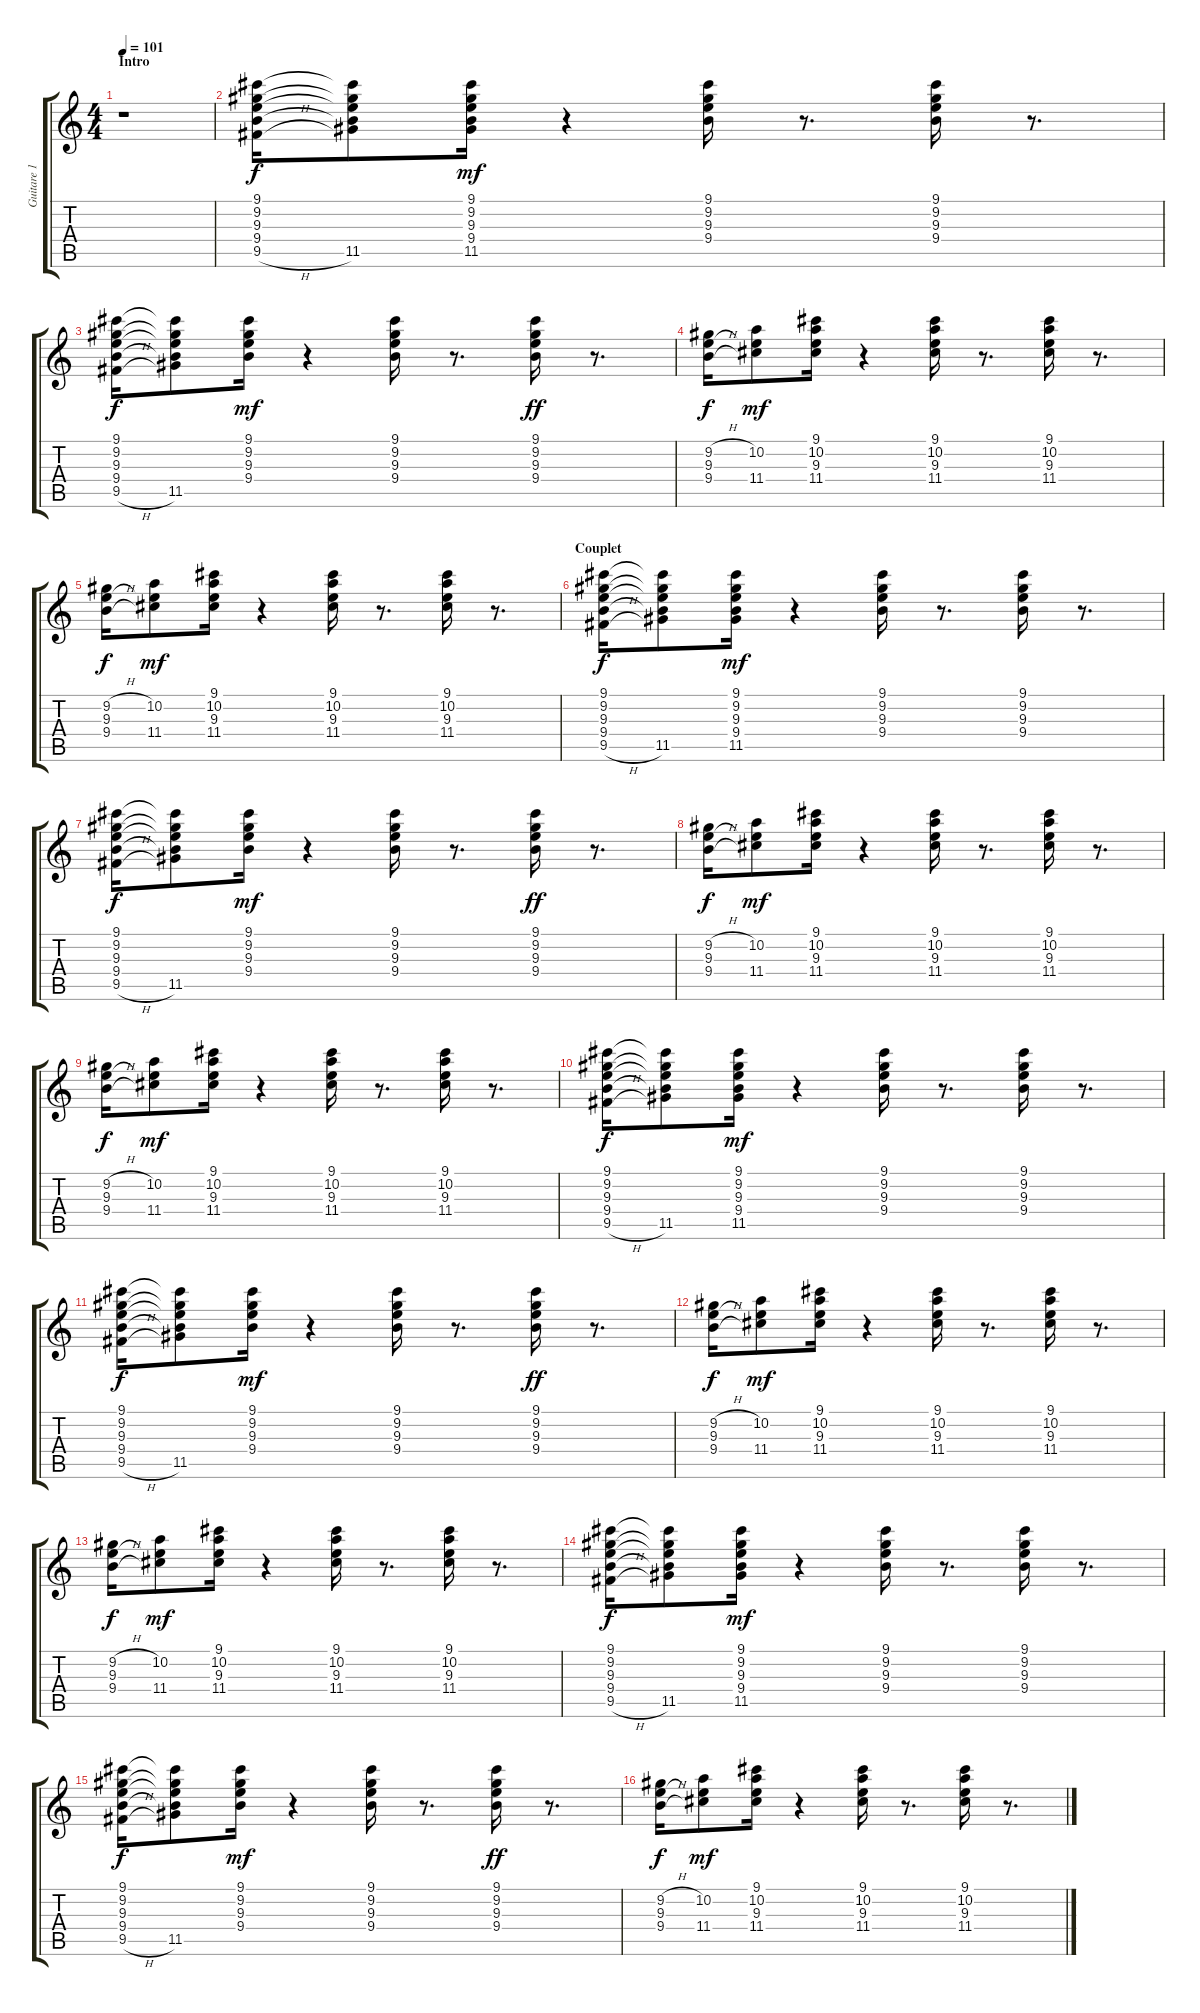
\track ("Guitare 1" "Guitare 1") {instrument electricguitarmuted}
\staff {score tabs}
\tuning (E4 B3 G3 D3 A2 E2) {hide}
\ts (4 4)
\section ("" "Intro")
\tempo 101
\clef g2
\ks c
r.1{dy f instrument electricguitarmuted} |
(9.1 9.2 9.3 9.4 9.5{h}).16 (9.1{t} 9.2{t} 9.3{t} 9.4{t} 11.5).8 (9.1 9.2 9.3 9.4 11.5).16{dy mf} r.4 (9.1 9.2 9.3 9.4).16 r.8{d} (9.1 9.2 9.3 9.4).16 r.8{d} |
(9.1 9.2 9.3 9.4 9.5{h}).16{dy f} (9.1{t} 9.2{t} 9.3{t} 9.4{t} 11.5).8 (9.1 9.2 9.3 9.4).16{dy mf} r.4 (9.1 9.2 9.3 9.4).16 r.8{d} (9.1 9.2 9.3 9.4).16{dy ff} r.8{d} |
(9.2{h} 9.3 9.4{h}).16{dy f} (10.2 9.3{t} 11.4).8{dy mf} (9.1 10.2 9.3 11.4).16 r.4 (9.1 10.2 9.3 11.4).16 r.8{d} (9.1 10.2 9.3 11.4).16 r.8{d} |
(9.2{h} 9.3 9.4{h}).16{dy f} (10.2 9.3{t} 11.4).8{dy mf} (9.1 10.2 9.3 11.4).16 r.4 (9.1 10.2 9.3 11.4).16 r.8{d} (9.1 10.2 9.3 11.4).16 r.8{d} |
\section ("" "Couplet")
(9.1 9.2 9.3 9.4 9.5{h}).16{dy f} (9.1{t} 9.2{t} 9.3{t} 9.4{t} 11.5).8 (9.1 9.2 9.3 9.4 11.5).16{dy mf} r.4 (9.1 9.2 9.3 9.4).16 r.8{d} (9.1 9.2 9.3 9.4).16 r.8{d} |
(9.1 9.2 9.3 9.4 9.5{h}).16{dy f} (9.1{t} 9.2{t} 9.3{t} 9.4{t} 11.5).8 (9.1 9.2 9.3 9.4).16{dy mf} r.4 (9.1 9.2 9.3 9.4).16 r.8{d} (9.1 9.2 9.3 9.4).16{dy ff} r.8{d} |
(9.2{h} 9.3 9.4{h}).16{dy f} (10.2 9.3{t} 11.4).8{dy mf} (9.1 10.2 9.3 11.4).16 r.4 (9.1 10.2 9.3 11.4).16 r.8{d} (9.1 10.2 9.3 11.4).16 r.8{d} |
(9.2{h} 9.3 9.4{h}).16{dy f} (10.2 9.3{t} 11.4).8{dy mf} (9.1 10.2 9.3 11.4).16 r.4 (9.1 10.2 9.3 11.4).16 r.8{d} (9.1 10.2 9.3 11.4).16 r.8{d} |
(9.1 9.2 9.3 9.4 9.5{h}).16{dy f} (9.1{t} 9.2{t} 9.3{t} 9.4{t} 11.5).8 (9.1 9.2 9.3 9.4 11.5).16{dy mf} r.4 (9.1 9.2 9.3 9.4).16 r.8{d} (9.1 9.2 9.3 9.4).16 r.8{d} |
(9.1 9.2 9.3 9.4 9.5{h}).16{dy f} (9.1{t} 9.2{t} 9.3{t} 9.4{t} 11.5).8 (9.1 9.2 9.3 9.4).16{dy mf} r.4 (9.1 9.2 9.3 9.4).16 r.8{d} (9.1 9.2 9.3 9.4).16{dy ff} r.8{d} |
(9.2{h} 9.3 9.4{h}).16{dy f} (10.2 9.3{t} 11.4).8{dy mf} (9.1 10.2 9.3 11.4).16 r.4 (9.1 10.2 9.3 11.4).16 r.8{d} (9.1 10.2 9.3 11.4).16 r.8{d} |
(9.2{h} 9.3 9.4{h}).16{dy f} (10.2 9.3{t} 11.4).8{dy mf} (9.1 10.2 9.3 11.4).16 r.4 (9.1 10.2 9.3 11.4).16 r.8{d} (9.1 10.2 9.3 11.4).16 r.8{d} |
(9.1 9.2 9.3 9.4 9.5{h}).16{dy f} (9.1{t} 9.2{t} 9.3{t} 9.4{t} 11.5).8 (9.1 9.2 9.3 9.4 11.5).16{dy mf} r.4 (9.1 9.2 9.3 9.4).16 r.8{d} (9.1 9.2 9.3 9.4).16 r.8{d} |
(9.1 9.2 9.3 9.4 9.5{h}).16{dy f} (9.1{t} 9.2{t} 9.3{t} 9.4{t} 11.5).8 (9.1 9.2 9.3 9.4).16{dy mf} r.4 (9.1 9.2 9.3 9.4).16 r.8{d} (9.1 9.2 9.3 9.4).16{dy ff} r.8{d} |
(9.2{h} 9.3 9.4{h}).16{dy f} (10.2 9.3{t} 11.4).8{dy mf} (9.1 10.2 9.3 11.4).16 r.4 (9.1 10.2 9.3 11.4).16 r.8{d} (9.1 10.2 9.3 11.4).16 r.8{d}
